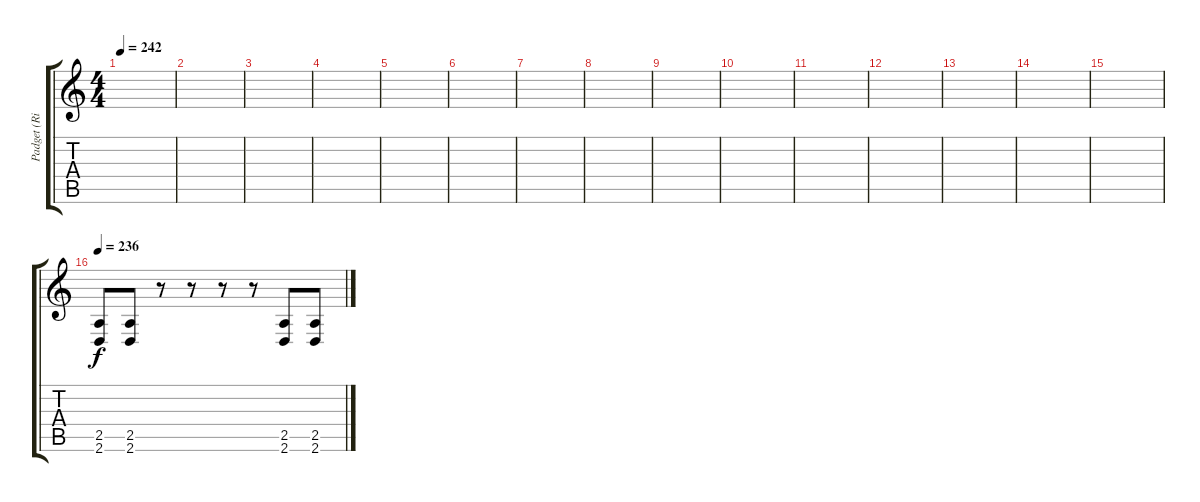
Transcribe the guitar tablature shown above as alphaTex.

\track ("Padget (Riff)" "Padget (Ri") {instrument distortionguitar}
\staff {score tabs}
\tuning (D4 A3 F3 C3 G2 C2) {hide}
\ts (4 4)
\tempo 242
\clef g2
\ks c
|
|
|
|
|
|
|
|
|
|
|
|
|
|
|
\tempo 236
(2.5 2.6).8 (2.5 2.6).8 r.8 r.8 r.8 r.8 (2.5 2.6).8 (2.5 2.6).8
